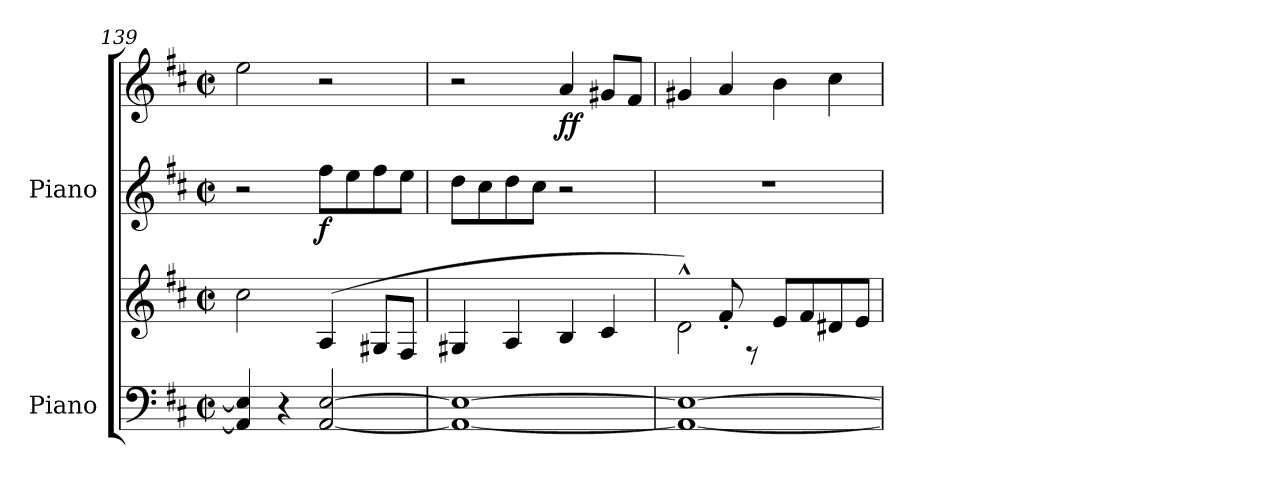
**kern	**kern	**kern	**kern	**dynam
*part2	*part2	*part1	*part1	*part1
*staff4	*staff3	*staff2	*staff1	*staff1/2
*I"Piano	*	*I"Piano	*	*
*I'Pno.	*	*I'Pno.	*	*
*clefF4	*clefG2	*clefG2	*clefG2	*
*k[f#c#]	*k[f#c#]	*k[f#c#]	*k[f#c#]	*
*M2/2	*M2/2	*M2/2	*M2/2	*
*met(c|)	*met(c|)	*met(c|)	*met(c|)	*
=139	=139	=139	=139	=139
4AA/] 4E/]	2cc#\	2r	2ee\	.
4r	.	.	.	.
!	!	!	!	!LO:DY:b=2
[2AA/ [2E/	(>4A/	8ff#\L	2r	f
.	.	8ee\	.	.
.	8G#X/L	8ff#\	.	.
.	8F#/J	8ee\J	.	.
=140	=140	=140	=140	=140
1AA_ 1E_	4G#X/	8dd\L	2r	.
.	.	8cc#\	.	.
.	4A/	8dd\	.	.
.	.	8cc#\J	.	.
!	!	!	!	!LO:DY:b
.	4B/	2r	4a/	ff
.	4c#/	.	8g#X/L	.
.	.	.	8f#/J	.
!!LO:PB:g=z
=141	=141	=141	=141	=141
*	*^	*	*	*
1AA_ 1E_	2d^^\)	4rgggyy	1r	4g#X/	.
.	.	8f#'/	.	4a/	.
.	.	8r	.	.	.
.	2ryy	8e/L	.	4b\	.
.	.	8f#/	.	.	.
.	.	8d#X/	.	4cc#\	.
.	.	8e/J	.	.	.
*	*v	*v	*	*	*
=	=	=	=	=
*-	*-	*-	*-	*-
